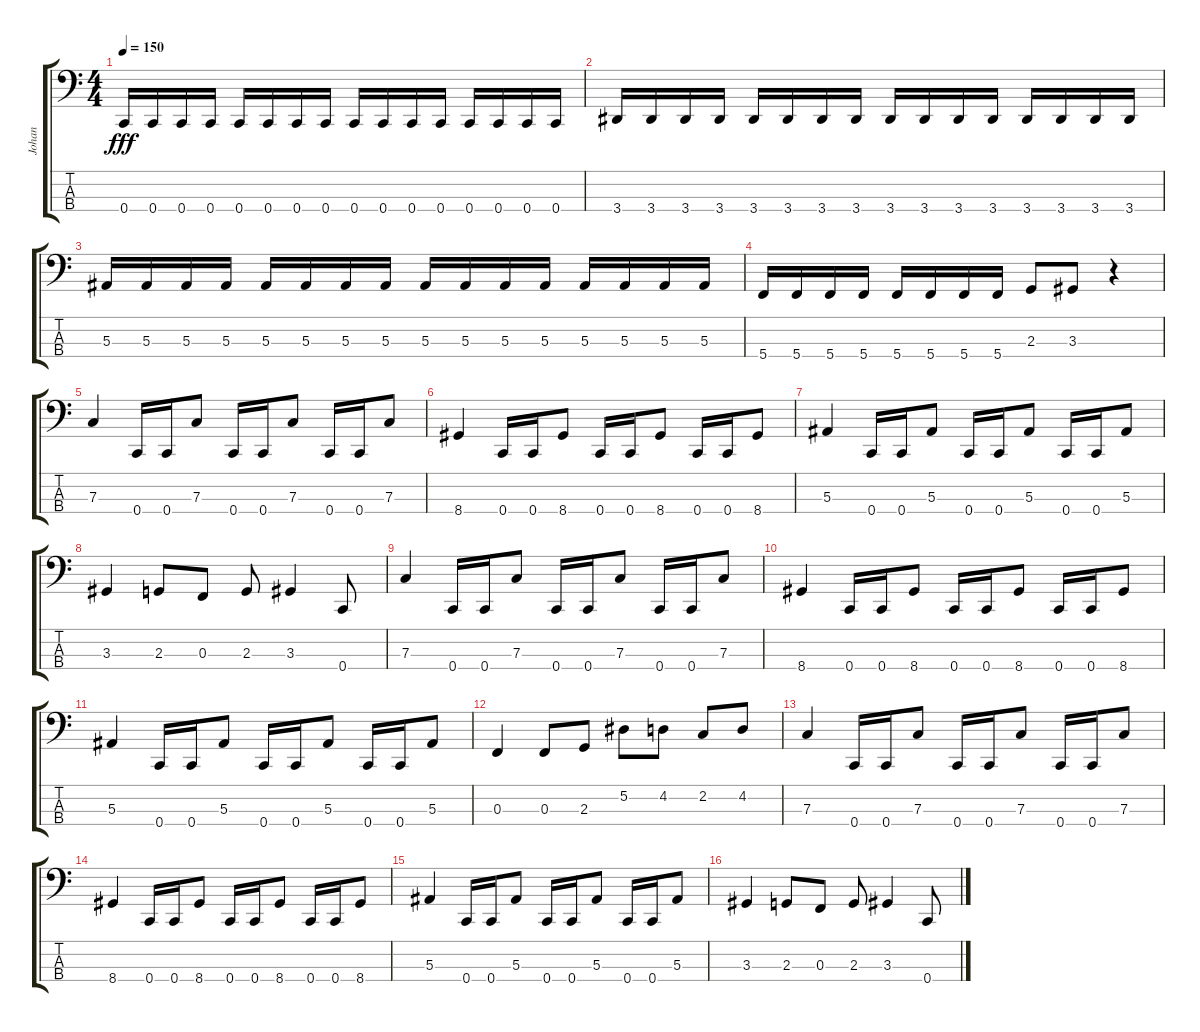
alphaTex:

\track ("Johan" "Johan") {instrument electricbasspick}
\staff {score tabs}
\tuning (Eb2 Bb1 F1 C1) {hide}
\ts (4 4)
\tempo 150
\clef f4
\ks c
0.4.16{dy fff} 0.4.16 0.4.16 0.4.16 0.4.16 0.4.16 0.4.16 0.4.16 0.4.16 0.4.16 0.4.16 0.4.16 0.4.16 0.4.16 0.4.16 0.4.16 |
3.4.16 3.4.16 3.4.16 3.4.16 3.4.16 3.4.16 3.4.16 3.4.16 3.4.16 3.4.16 3.4.16 3.4.16 3.4.16 3.4.16 3.4.16 3.4.16 |
5.3.16 5.3.16 5.3.16 5.3.16 5.3.16 5.3.16 5.3.16 5.3.16 5.3.16 5.3.16 5.3.16 5.3.16 5.3.16 5.3.16 5.3.16 5.3.16 |
5.4.16 5.4.16 5.4.16 5.4.16 5.4.16 5.4.16 5.4.16 5.4.16 2.3.8 3.3.8 r.4 |
7.3.4 0.4.16 0.4.16 7.3.8 0.4.16 0.4.16 7.3.8 0.4.16 0.4.16 7.3.8 |
8.4.4 0.4.16 0.4.16 8.4.8 0.4.16 0.4.16 8.4.8 0.4.16 0.4.16 8.4.8 |
5.3.4 0.4.16 0.4.16 5.3.8 0.4.16 0.4.16 5.3.8 0.4.16 0.4.16 5.3.8 |
3.3.4 2.3.8 0.3.8 2.3.8 3.3.4 0.4.8 |
7.3.4 0.4.16 0.4.16 7.3.8 0.4.16 0.4.16 7.3.8 0.4.16 0.4.16 7.3.8 |
8.4.4 0.4.16 0.4.16 8.4.8 0.4.16 0.4.16 8.4.8 0.4.16 0.4.16 8.4.8 |
5.3.4 0.4.16 0.4.16 5.3.8 0.4.16 0.4.16 5.3.8 0.4.16 0.4.16 5.3.8 |
0.3.4 0.3.8 2.3.8 5.2.8 4.2.8 2.2.8 4.2.8 |
7.3.4 0.4.16 0.4.16 7.3.8 0.4.16 0.4.16 7.3.8 0.4.16 0.4.16 7.3.8 |
8.4.4 0.4.16 0.4.16 8.4.8 0.4.16 0.4.16 8.4.8 0.4.16 0.4.16 8.4.8 |
5.3.4 0.4.16 0.4.16 5.3.8 0.4.16 0.4.16 5.3.8 0.4.16 0.4.16 5.3.8 |
3.3.4 2.3.8 0.3.8 2.3.8 3.3.4 0.4.8
